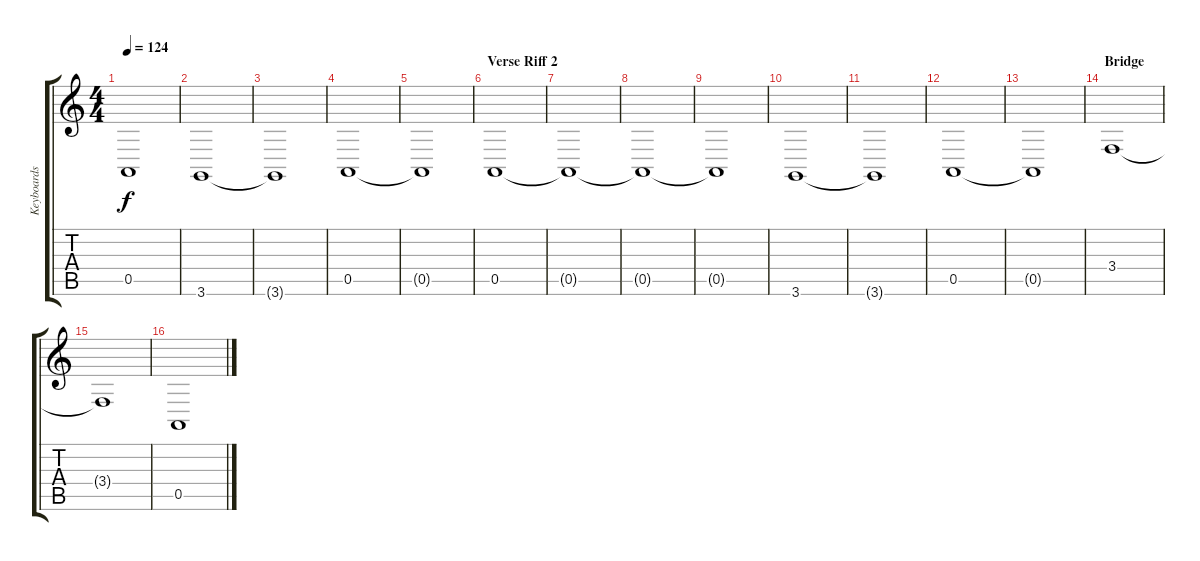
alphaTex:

\track ("Keyboards 1" "Keyboards ") {instrument stringensemble1}
\staff {score tabs}
\tuning (E4 B3 G3 D3 A2 E2) {hide}
\ts (4 4)
\tempo 124
\clef g2
\ks c
0.5{t}.1{dy f} |
3.6.1 |
3.6{t}.1 |
0.5.1 |
0.5{t}.1 |
\section ("" "Verse Riff 2")
0.5.1 |
0.5{t}.1 |
0.5{t}.1 |
0.5{t}.1 |
3.6.1 |
3.6{t}.1 |
0.5.1 |
0.5{t}.1 |
\section ("" "Bridge")
3.4.1 |
3.4{t}.1 |
0.5.1
